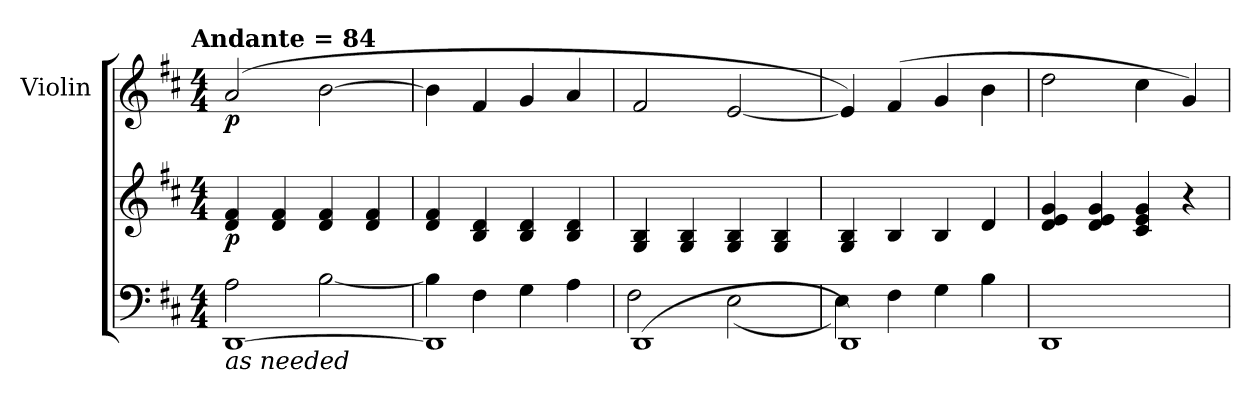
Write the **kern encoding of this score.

**kern	**kern	**dynam	**kern	**dynam
*part2	*part2	*part2	*part1	*part1
*staff3	*staff2	*staff2/3	*staff1	*staff1
*	*	*	*I"Violin	*
*	*	*	*I'Vln	*
*clefF4	*clefG2	*	*clefG2	*
*k[f#c#]	*k[f#c#]	*	*k[f#c#]	*
!!LO:TX:omd:t=Andante  = 84
*M4/4	*M4/4	*	*M4/4	*
*MM84	*MM84	*	*MM84	*
=1	=1	=1	=1	=1
*^	*	*	*	*
!LO:TX:b:i:t=as needed	!	!	!	!	!
!	!	!	!LO:DY:b	!	!LO:DY:b
[1DD	2A\	4d/ 4f#/	p	(>2a/	p
.	.	4d/ 4f#/	.	.	.
.	[2B\	4d/ 4f#/	.	[2b\	.
.	.	4d/ 4f#/	.	.	.
=2	=2	=2	=2	=2	=2
1DD]	4B\]	4d/ 4f#/	.	4b\]	.
.	4F#\	4B/ 4d/	.	4f#/	.
.	4G\	4B/ 4d/	.	4g/	.
.	4A\	4B/ 4d/	.	4a/	.
=3	=3	=3	=3	=3	=3
(>1DD	2F#\	4G/ 4B/	.	2f#/	.
.	.	4G/ 4B/	.	.	.
.	(<2E\	4G/ 4B/	.	[2e/	.
.	.	4G/ 4B/	.	.	.
=4	=4	=4	=4	=4	=4
1DD)	4E\)	4G/ 4B/	.	4e/])	.
.	4F#\	4B/	.	(>4f#/	.
.	4G\	4B/	.	4g/	.
.	4B\	4d/	.	4b\	.
*v	*v	*	*	*	*
=5	=5	=5	=5	=5
1DD	4d/ 4e/ 4g/	.	2dd\	.
.	4d/ 4e/ 4g/	.	.	.
.	4c#/ 4e/ 4g/	.	4cc#\	.
.	4r	.	4g/)	.
=	=	=	=	=
*-	*-	*-	*-	*-
